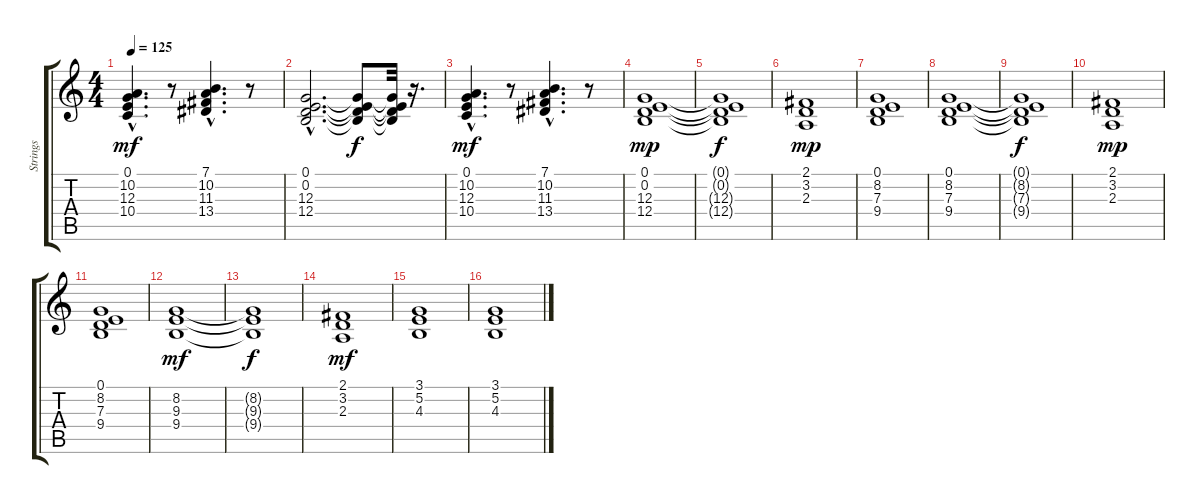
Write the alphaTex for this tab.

\track ("Strings" "Strings") {instrument stringensemble1}
\staff {score tabs}
\tuning (E4 B3 G3 D3 A2 E2) {hide}
\ts (4 4)
\tempo 125
\clef g2
\ks c
(0.1{hac} 10.2{hac} 12.3{hac} 10.4{hac}).4{d dy mf} r.8 (7.1{hac} 10.2{hac} 11.3{hac} 13.4{hac}).4{d} r.8 |
(0.1{hac} 0.2{hac} 12.3{hac} 12.4{hac}).2{d} (0.1{t} 0.2{t} 12.3{t} 12.4{t}).8{dy f} (0.1{t} 0.2{t} 12.3{t} 12.4{t}).32 r.16{d} |
(0.1{hac} 10.2{hac} 12.3{hac} 10.4{hac}).4{d dy mf} r.8 (7.1{hac} 10.2{hac} 11.3{hac} 13.4{hac}).4{d} r.8 |
(0.1 0.2 12.3 12.4).1{dy mp} |
(0.1{t} 0.2{t} 12.3{t} 12.4{t}).1{dy f} |
(2.1 3.2 2.3).1{dy mp} |
(0.1 8.2 7.3 9.4).1 |
(0.1 8.2 7.3 9.4).1 |
(0.1{t} 8.2{t} 7.3{t} 9.4{t}).1{dy f} |
(2.1 3.2 2.3).1{dy mp} |
(0.1 8.2 7.3 9.4).1 |
(8.2 9.3 9.4).1{dy mf} |
(8.2{t} 9.3{t} 9.4{t}).1{dy f} |
(2.1 3.2 2.3).1{dy mf} |
(3.1 5.2 4.3).1 |
(3.1 5.2 4.3).1
